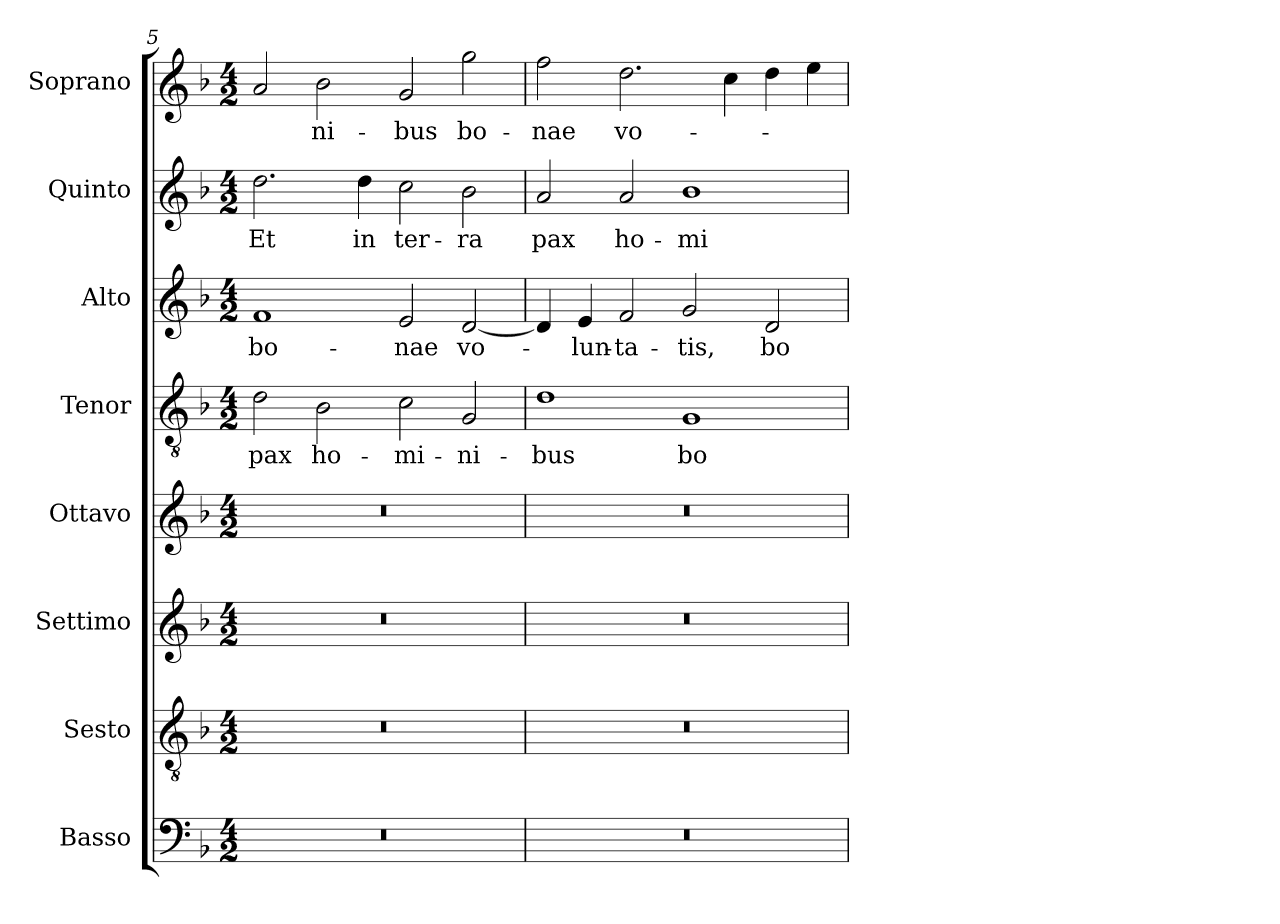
**kern	**kern	**kern	**kern	**kern	**text	**kern	**text	**kern	**text	**kern	**text
*part8	*part7	*part6	*part5	*part4	*part4	*part3	*part3	*part2	*part2	*part1	*part1
*staff8	*staff7	*staff6	*staff5	*staff4	*staff4	*staff3	*staff3	*staff2	*staff2	*staff1	*staff1
*I"Basso	*I"Sesto	*I"Settimo	*I"Ottavo	*I"Tenor	*	*I"Alto	*	*I"Quinto	*	*I"Soprano	*
*I'B.	*I'Ss.	*I'St.	*I'Ot.	*I'T.	*	*I'A.	*	*I'Q.	*	*I'S.	*
*clefF4	*clefGv2	*clefG2	*clefG2	*clefGv2	*	*clefG2	*	*clefG2	*	*clefG2	*
*	*ITrd7c12	*	*	*ITrd7c12	*	*	*	*	*	*	*
*k[b-]	*k[b-]	*k[b-]	*k[b-]	*k[b-]	*	*k[b-]	*	*k[b-]	*	*k[b-]	*
*F:	*F:	*F:	*F:	*F:	*	*F:	*	*F:	*	*F:	*
*M4/2	*M4/2	*M4/2	*M4/2	*M4/2	*	*M4/2	*	*M4/2	*	*M4/2	*
=5	=5	=5	=5	=5	=5	=5	=5	=5	=5	=5	=5
!LO:N:vis=1	!LO:N:vis=1	!LO:N:vis=1	!LO:N:vis=1	!	!	!	!	!	!	!	!
!	!	!	!	!	!LO:LY:b:color=#000000	!	!	!	!	!	!
!	!	!	!	!	!	!	!LO:LY:b:color=#000000	!	!	!	!
!	!	!	!	!	!	!	!	!	!LO:LY:b:color=#000000	!	!
0r	0r	0r	0r	2Di\	pax	1fi	bo-	2.ddi\	Et	2ai/	.
!	!	!	!	!	!LO:LY:b:color=#000000	!	!	!	!	!	!
!	!	!	!	!	!	!	!	!	!	!	!LO:LY:b:color=#000000
.	.	.	.	2BB-i\	ho-	.	.	.	.	2b-i\	-ni-
!	!	!	!	!	!	!	!	!	!LO:LY:b:color=#000000	!	!
.	.	.	.	.	.	.	.	4ddi\	in	.	.
!	!	!	!	!	!LO:LY:b:color=#000000	!	!	!	!	!	!
!	!	!	!	!	!	!	!LO:LY:b:color=#000000	!	!	!	!
!	!	!	!	!	!	!	!	!	!LO:LY:b:color=#000000	!	!
!	!	!	!	!	!	!	!	!	!	!	!LO:LY:b:color=#000000
.	.	.	.	2Ci\	-mi-	2ei/	-nae	2cci\	ter-	2gi/	-bus
!	!	!	!	!	!LO:LY:b:color=#000000	!	!	!	!	!	!
!	!	!	!	!	!	!	!LO:LY:b:color=#000000	!	!	!	!
!	!	!	!	!	!	!	!	!	!LO:LY:b:color=#000000	!	!
!	!	!	!	!	!	!	!	!	!	!	!LO:LY:b:color=#000000
.	.	.	.	2GGi/	-ni-	[2di/	vo-	2b-i\	-ra	2ggi\	bo-
!!LO:LB:g=z
=6	=6	=6	=6	=6	=6	=6	=6	=6	=6	=6	=6
!LO:N:vis=1	!LO:N:vis=1	!LO:N:vis=1	!LO:N:vis=1	!	!	!	!	!	!	!	!
!	!	!	!	!	!LO:LY:b:color=#000000	!	!	!	!	!	!
!	!	!	!	!	!	!	!	!	!LO:LY:b:color=#000000	!	!
!	!	!	!	!	!	!	!	!	!	!	!LO:LY:b:color=#000000
0r	0r	0r	0r	1Di	-bus	4di/]	.	2ai/	pax	2ffi\	-nae
!	!	!	!	!	!	!	!LO:LY:b:color=#000000	!	!	!	!
.	.	.	.	.	.	4ei/	-lun-	.	.	.	.
!	!	!	!	!	!	!	!LO:LY:b:color=#000000	!	!	!	!
!	!	!	!	!	!	!	!	!	!LO:LY:b:color=#000000	!	!
!	!	!	!	!	!	!	!	!	!	!	!LO:LY:b:color=#000000
.	.	.	.	.	.	2fi/	-ta-	2ai/	ho-	2.ddi\	vo-
!	!	!	!	!	!LO:LY:b:color=#000000	!	!	!	!	!	!
!	!	!	!	!	!	!	!LO:LY:b:color=#000000	!	!	!	!
!	!	!	!	!	!	!	!	!	!LO:LY:b:color=#000000	!	!
.	.	.	.	1GGi	bo-	2gi/	-tis,	1b-i	-mi-	.	.
.	.	.	.	.	.	.	.	.	.	4cci\	.
!	!	!	!	!	!	!	!LO:LY:b:color=#000000	!	!	!	!
.	.	.	.	.	.	2di/	bo-	.	.	4ddi\	.
.	.	.	.	.	.	.	.	.	.	4eei\	.
=	=	=	=	=	=	=	=	=	=	=	=
*-	*-	*-	*-	*-	*-	*-	*-	*-	*-	*-	*-
